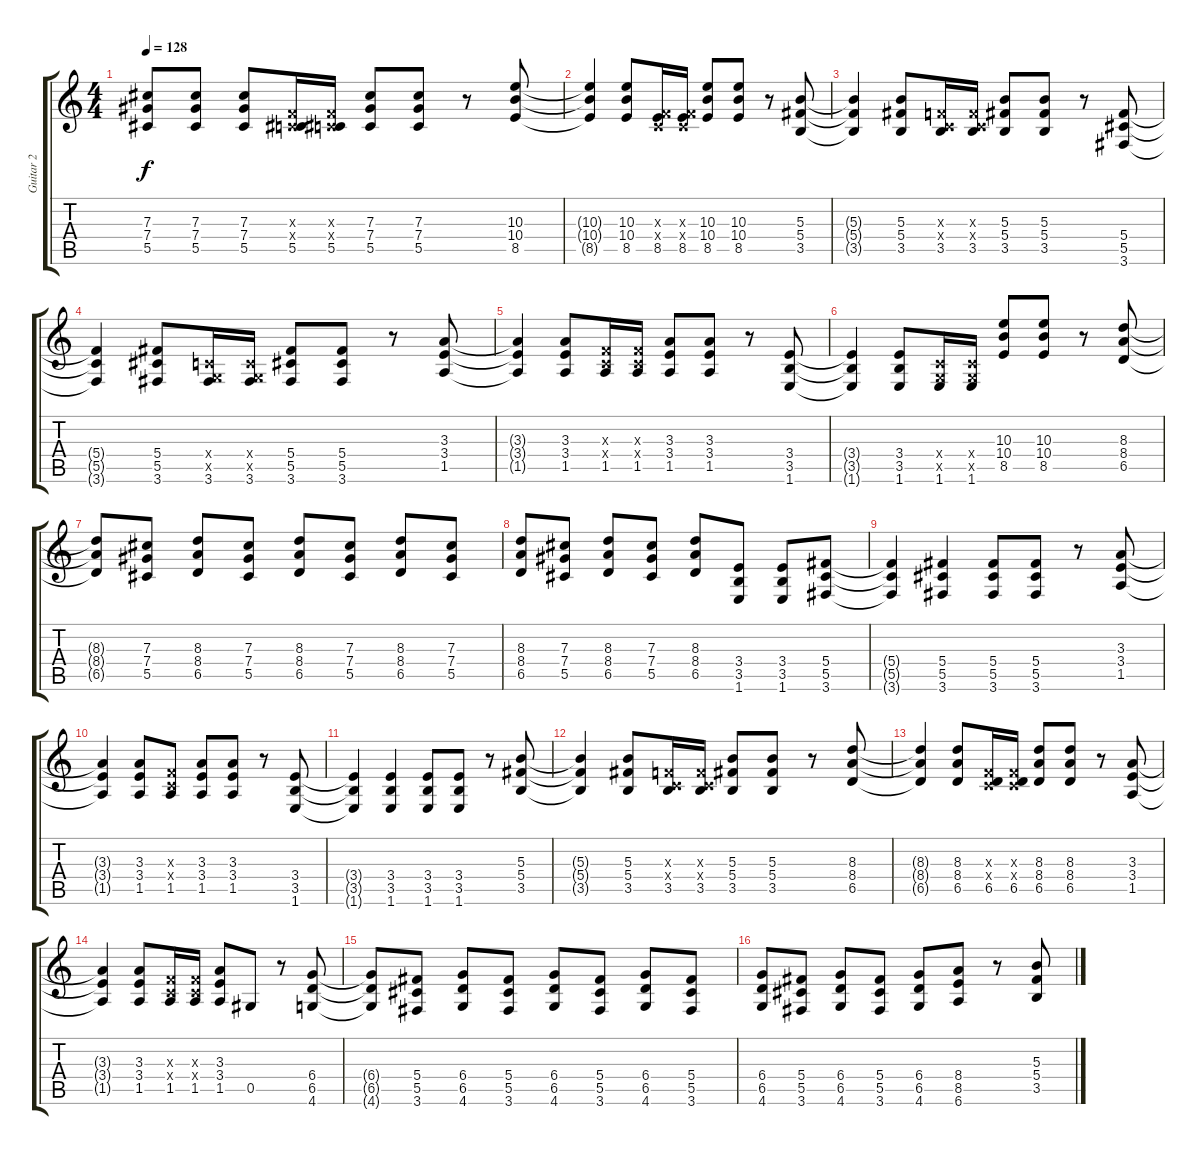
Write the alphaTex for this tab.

\track ("Guitar 2" "Guitar 2") {instrument overdrivenguitar}
\staff {score tabs}
\tuning (Eb4 Bb3 Gb3 Db3 Ab2 Eb2) {hide}
\ts (4 4)
\tempo 128
\clef g2
\ks c
(7.3 7.4 5.5).8{dy f} (7.3 7.4 5.5).8 (7.3 7.4 5.5).8 (-1.3{x} -1.4{x} 5.5).16 (-1.3{x} -1.4{x} 5.5).16 (7.3 7.4 5.5).8 (7.3 7.4 5.5).8 r.8 (10.3 10.4 8.5).8 |
(10.3{t} 10.4{t} 8.5{t}).4 (10.3 10.4 8.5).8 (-1.3{x} -1.4{x} 8.5).16 (-1.3{x} -1.4{x} 8.5).16 (10.3 10.4 8.5).8 (10.3 10.4 8.5).8 r.8 (5.3 5.4 3.5).8 |
(5.3{t} 5.4{t} 3.5{t}).4 (5.3 5.4 3.5).8 (-1.3{x} -1.4{x} 3.5).16 (-1.3{x} -1.4{x} 3.5).16 (5.3 5.4 3.5).8 (5.3 5.4 3.5).8 r.8 (5.4 5.5 3.6).8 |
(5.4{t} 5.5{t} 3.6{t}).4 (5.4 5.5 3.6).8 (-1.4{x} -1.5{x} 3.6).16 (-1.4{x} -1.5{x} 3.6).16 (5.4 5.5 3.6).8 (5.4 5.5 3.6).8 r.8 (3.3 3.4 1.5).8 |
(3.3{t} 3.4{t} 1.5{t}).4 (3.3 3.4 1.5).8 (-1.3{x} -1.4{x} 1.5).16 (-1.3{x} -1.4{x} 1.5).16 (3.3 3.4 1.5).8 (3.3 3.4 1.5).8 r.8 (3.4 3.5 1.6).8 |
(3.4{t} 3.5{t} 1.6{t}).4 (3.4 3.5 1.6).8 (-1.4{x} -1.5{x} 1.6).16 (-1.4{x} -1.5{x} 1.6).16 (10.3 10.4 8.5).8 (10.3 10.4 8.5).8 r.8 (8.3 8.4 6.5).8 |
(8.3{t} 8.4{t} 6.5{t}).8 (7.3 7.4 5.5).8 (8.3 8.4 6.5).8 (7.3 7.4 5.5).8 (8.3 8.4 6.5).8 (7.3 7.4 5.5).8 (8.3 8.4 6.5).8 (7.3 7.4 5.5).8 |
(8.3 8.4 6.5).8 (7.3 7.4 5.5).8 (8.3 8.4 6.5).8 (7.3 7.4 5.5).8 (8.3 8.4 6.5).8 (3.4 3.5 1.6).8 (3.4 3.5 1.6).8 (5.4 5.5 3.6).8 |
(5.4{t} 5.5{t} 3.6{t}).4 (5.4 5.5 3.6).4 (5.4 5.5 3.6).8 (5.4 5.5 3.6).8 r.8 (3.3 3.4 1.5).8 |
(3.3{t} 3.4{t} 1.5{t}).4 (3.3 3.4 1.5).8 (-1.3{x} -1.4{x} 1.5).8 (3.3 3.4 1.5).8 (3.3 3.4 1.5).8 r.8 (3.4 3.5 1.6).8 |
(3.4{t} 3.5{t} 1.6{t}).4 (3.4 3.5 1.6).4 (3.4 3.5 1.6).8 (3.4 3.5 1.6).8 r.8 (5.3 5.4 3.5).8 |
(5.3{t} 5.4{t} 3.5{t}).4 (5.3 5.4 3.5).8 (-1.3{x} -1.4{x} 3.5).16 (-1.3{x} -1.4{x} 3.5).16 (5.3 5.4 3.5).8 (5.3 5.4 3.5).8 r.8 (8.3 8.4 6.5).8 |
(8.3{t} 8.4{t} 6.5{t}).4 (8.3 8.4 6.5).8 (-1.3{x} -1.4{x} 6.5).16 (-1.3{x} -1.4{x} 6.5).16 (8.3 8.4 6.5).8 (8.3 8.4 6.5).8 r.8 (3.3 3.4 1.5).8 |
(3.3{t} 3.4{t} 1.5{t}).4 (3.3 3.4 1.5).8 (-1.3{x} -1.4{x} 1.5).16 (-1.3{x} -1.4{x} 1.5).16 (3.3 3.4 1.5).8 0.5.8 r.8 (6.4 6.5 4.6).8 |
(6.4{t} 6.5{t} 4.6{t}).8 (5.4 5.5 3.6).8 (6.4 6.5 4.6).8 (5.4 5.5 3.6).8 (6.4 6.5 4.6).8 (5.4 5.5 3.6).8 (6.4 6.5 4.6).8 (5.4 5.5 3.6).8 |
(6.4 6.5 4.6).8 (5.4 5.5 3.6).8 (6.4 6.5 4.6).8 (5.4 5.5 3.6).8 (6.4 6.5 4.6).8 (8.4 8.5 6.6).8 r.8 (5.3 5.4 3.5).8
